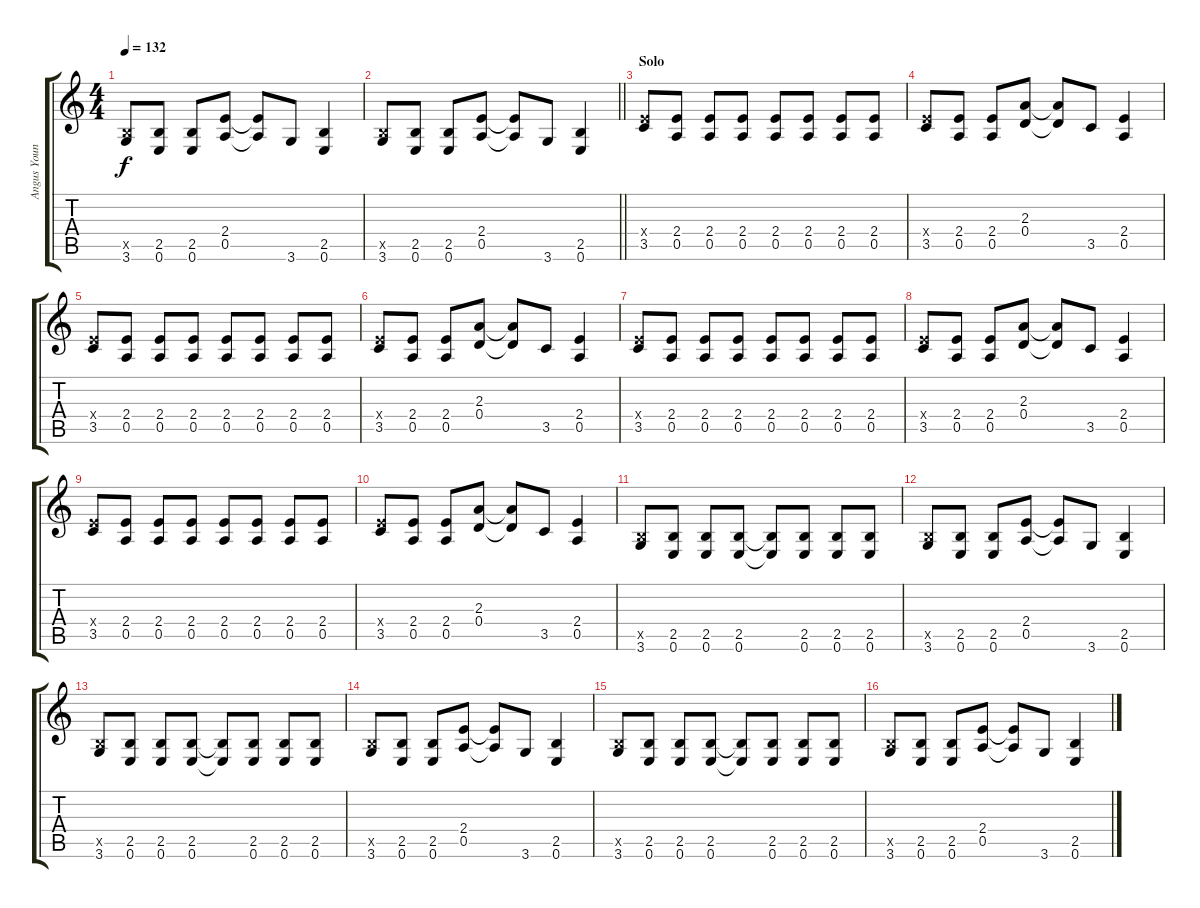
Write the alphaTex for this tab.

\track ("Angus Young - Rhythm w/dist" "Angus Youn") {instrument distortionguitar}
\staff {score tabs}
\tuning (E4 B3 G3 D3 A2 E2) {hide}
\ts (4 4)
\tempo 132
\clef g2
\ks c
(2.5{x} 3.6).8{dy f} (2.5 0.6).8 (2.5 0.6).8 (2.4 0.5).8 (2.4{t} 0.5{t}).8 3.6.8 (2.5 0.6).4 |
\barLineRight lightlight
(2.5{x} 3.6).8 (2.5 0.6).8 (2.5 0.6).8 (2.4 0.5).8 (2.4{t} 0.5{t}).8 3.6.8 (2.5 0.6).4 |
\section ("" "Solo")
(2.4{x} 3.5).8 (2.4 0.5).8 (2.4 0.5).8 (2.4 0.5).8 (2.4 0.5).8 (2.4 0.5).8 (2.4 0.5).8 (2.4 0.5).8 |
(2.4{x} 3.5).8 (2.4 0.5).8 (2.4 0.5).8 (2.3 0.4).8 (2.3{t} 0.4{t}).8 3.5.8 (2.4 0.5).4 |
(2.4{x} 3.5).8 (2.4 0.5).8 (2.4 0.5).8 (2.4 0.5).8 (2.4 0.5).8 (2.4 0.5).8 (2.4 0.5).8 (2.4 0.5).8 |
(2.4{x} 3.5).8 (2.4 0.5).8 (2.4 0.5).8 (2.3 0.4).8 (2.3{t} 0.4{t}).8 3.5.8 (2.4 0.5).4 |
(2.4{x} 3.5).8 (2.4 0.5).8 (2.4 0.5).8 (2.4 0.5).8 (2.4 0.5).8 (2.4 0.5).8 (2.4 0.5).8 (2.4 0.5).8 |
(2.4{x} 3.5).8 (2.4 0.5).8 (2.4 0.5).8 (2.3 0.4).8 (2.3{t} 0.4{t}).8 3.5.8 (2.4 0.5).4 |
(2.4{x} 3.5).8 (2.4 0.5).8 (2.4 0.5).8 (2.4 0.5).8 (2.4 0.5).8 (2.4 0.5).8 (2.4 0.5).8 (2.4 0.5).8 |
(2.4{x} 3.5).8 (2.4 0.5).8 (2.4 0.5).8 (2.3 0.4).8 (2.3{t} 0.4{t}).8 3.5.8 (2.4 0.5).4 |
(2.5{x} 3.6).8 (2.5 0.6).8 (2.5 0.6).8 (2.5 0.6).8 (2.5{t} 0.6{t}).8 (2.5 0.6).8 (2.5 0.6).8 (2.5 0.6).8 |
(2.5{x} 3.6).8 (2.5 0.6).8 (2.5 0.6).8 (2.4 0.5).8 (2.4{t} 0.5{t}).8 3.6.8 (2.5 0.6).4 |
(2.5{x} 3.6).8 (2.5 0.6).8 (2.5 0.6).8 (2.5 0.6).8 (2.5{t} 0.6{t}).8 (2.5 0.6).8 (2.5 0.6).8 (2.5 0.6).8 |
(2.5{x} 3.6).8 (2.5 0.6).8 (2.5 0.6).8 (2.4 0.5).8 (2.4{t} 0.5{t}).8 3.6.8 (2.5 0.6).4 |
(2.5{x} 3.6).8 (2.5 0.6).8 (2.5 0.6).8 (2.5 0.6).8 (2.5{t} 0.6{t}).8 (2.5 0.6).8 (2.5 0.6).8 (2.5 0.6).8 |
(2.5{x} 3.6).8 (2.5 0.6).8 (2.5 0.6).8 (2.4 0.5).8 (2.4{t} 0.5{t}).8 3.6.8 (2.5 0.6).4
